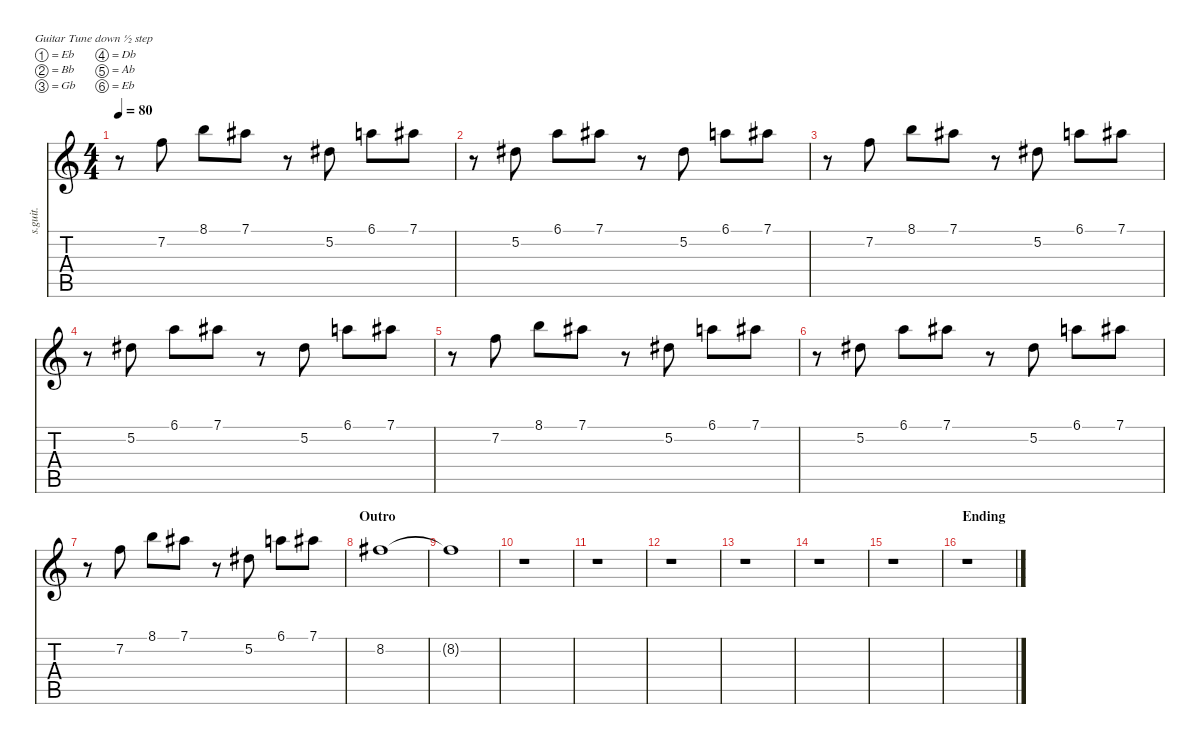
\defaultSystemsLayout 4
\hideDynamics
\bracketExtendMode nobrackets
\track ("Vocals (Backing 1, Bell)" "s.guit.") {instrument altosax}
\staff {score tabs}
\tuning (Eb4 Bb3 Gb3 Db3 Ab2 Eb2)
\displaytranspose 12
\ts (4 4)
\tempo 80
\clef g2
\ks c
r.8{dy mf} 7.2.8{lyrics (0 "") lyrics (1 "") lyrics (2 "") lyrics (3 "") lyrics (4 "")} 8.1.8{lyrics (0 "") lyrics (1 "") lyrics (2 "") lyrics (3 "") lyrics (4 "")} 7.1{acc #}.8{lyrics (0 "") lyrics (1 "") lyrics (2 "") lyrics (3 "") lyrics (4 "")} r.8 5.2{acc #}.8{lyrics (0 "") lyrics (1 "") lyrics (2 "") lyrics (3 "") lyrics (4 "")} 6.1.8{lyrics (0 "") lyrics (1 "") lyrics (2 "") lyrics (3 "") lyrics (4 "")} 7.1{acc #}.8{lyrics (0 "") lyrics (1 "") lyrics (2 "") lyrics (3 "") lyrics (4 "")} |
r.8 5.2{acc #}.8{lyrics (0 "") lyrics (1 "") lyrics (2 "") lyrics (3 "") lyrics (4 "")} 6.1.8{lyrics (0 "") lyrics (1 "") lyrics (2 "") lyrics (3 "") lyrics (4 "")} 7.1{acc #}.8{lyrics (0 "") lyrics (1 "") lyrics (2 "") lyrics (3 "") lyrics (4 "") dy f} r.8 5.2{acc #}.8{lyrics (0 "") lyrics (1 "") lyrics (2 "") lyrics (3 "") lyrics (4 "") dy mf} 6.1.8{lyrics (0 "") lyrics (1 "") lyrics (2 "") lyrics (3 "") lyrics (4 "")} 7.1{acc #}.8{lyrics (0 "") lyrics (1 "") lyrics (2 "") lyrics (3 "") lyrics (4 "")} |
r.8 7.2.8{lyrics (0 "") lyrics (1 "") lyrics (2 "") lyrics (3 "") lyrics (4 "")} 8.1.8{lyrics (0 "") lyrics (1 "") lyrics (2 "") lyrics (3 "") lyrics (4 "")} 7.1{acc #}.8{lyrics (0 "") lyrics (1 "") lyrics (2 "") lyrics (3 "") lyrics (4 "")} r.8 5.2{acc #}.8{lyrics (0 "") lyrics (1 "") lyrics (2 "") lyrics (3 "") lyrics (4 "")} 6.1.8{lyrics (0 "") lyrics (1 "") lyrics (2 "") lyrics (3 "") lyrics (4 "")} 7.1{acc #}.8{lyrics (0 "") lyrics (1 "") lyrics (2 "") lyrics (3 "") lyrics (4 "")} |
r.8 5.2{acc #}.8{lyrics (0 "") lyrics (1 "") lyrics (2 "") lyrics (3 "") lyrics (4 "")} 6.1.8{lyrics (0 "") lyrics (1 "") lyrics (2 "") lyrics (3 "") lyrics (4 "")} 7.1{acc #}.8{lyrics (0 "") lyrics (1 "") lyrics (2 "") lyrics (3 "") lyrics (4 "") dy f} r.8 5.2{acc #}.8{lyrics (0 "") lyrics (1 "") lyrics (2 "") lyrics (3 "") lyrics (4 "") dy mf} 6.1.8{lyrics (0 "") lyrics (1 "") lyrics (2 "") lyrics (3 "") lyrics (4 "")} 7.1{acc #}.8{lyrics (0 "") lyrics (1 "") lyrics (2 "") lyrics (3 "") lyrics (4 "")} |
r.8 7.2.8{lyrics (0 "") lyrics (1 "") lyrics (2 "") lyrics (3 "") lyrics (4 "")} 8.1.8{lyrics (0 "") lyrics (1 "") lyrics (2 "") lyrics (3 "") lyrics (4 "")} 7.1{acc #}.8{lyrics (0 "") lyrics (1 "") lyrics (2 "") lyrics (3 "") lyrics (4 "")} r.8 5.2{acc #}.8{lyrics (0 "") lyrics (1 "") lyrics (2 "") lyrics (3 "") lyrics (4 "")} 6.1.8{lyrics (0 "") lyrics (1 "") lyrics (2 "") lyrics (3 "") lyrics (4 "")} 7.1{acc #}.8{lyrics (0 "") lyrics (1 "") lyrics (2 "") lyrics (3 "") lyrics (4 "")} |
r.8 5.2{acc #}.8{lyrics (0 "") lyrics (1 "") lyrics (2 "") lyrics (3 "") lyrics (4 "")} 6.1.8{lyrics (0 "") lyrics (1 "") lyrics (2 "") lyrics (3 "") lyrics (4 "")} 7.1{acc #}.8{lyrics (0 "") lyrics (1 "") lyrics (2 "") lyrics (3 "") lyrics (4 "") dy f} r.8 5.2{acc #}.8{lyrics (0 "") lyrics (1 "") lyrics (2 "") lyrics (3 "") lyrics (4 "") dy mf} 6.1.8{lyrics (0 "") lyrics (1 "") lyrics (2 "") lyrics (3 "") lyrics (4 "")} 7.1{acc #}.8{lyrics (0 "") lyrics (1 "") lyrics (2 "") lyrics (3 "") lyrics (4 "")} |
r.8 7.2.8{lyrics (0 "") lyrics (1 "") lyrics (2 "") lyrics (3 "") lyrics (4 "")} 8.1.8{lyrics (0 "") lyrics (1 "") lyrics (2 "") lyrics (3 "") lyrics (4 "")} 7.1{acc #}.8{lyrics (0 "") lyrics (1 "") lyrics (2 "") lyrics (3 "") lyrics (4 "")} r.8 5.2{acc #}.8{lyrics (0 "") lyrics (1 "") lyrics (2 "") lyrics (3 "") lyrics (4 "")} 6.1.8{lyrics (0 "") lyrics (1 "") lyrics (2 "") lyrics (3 "") lyrics (4 "")} 7.1{acc #}.8{lyrics (0 "") lyrics (1 "") lyrics (2 "") lyrics (3 "") lyrics (4 "")} |
\section ("" "Outro")
8.2{acc #}.1{lyrics (0 "") lyrics (1 "") lyrics (2 "") lyrics (3 "") lyrics (4 "")} |
8.2{t acc #}.1{lyrics (0 "") lyrics (1 "") lyrics (2 "") lyrics (3 "") lyrics (4 "")} |
r.1 |
r.1 |
r.1 |
r.1 |
r.1 |
r.1 |
\section ("" "Ending")
r.1
